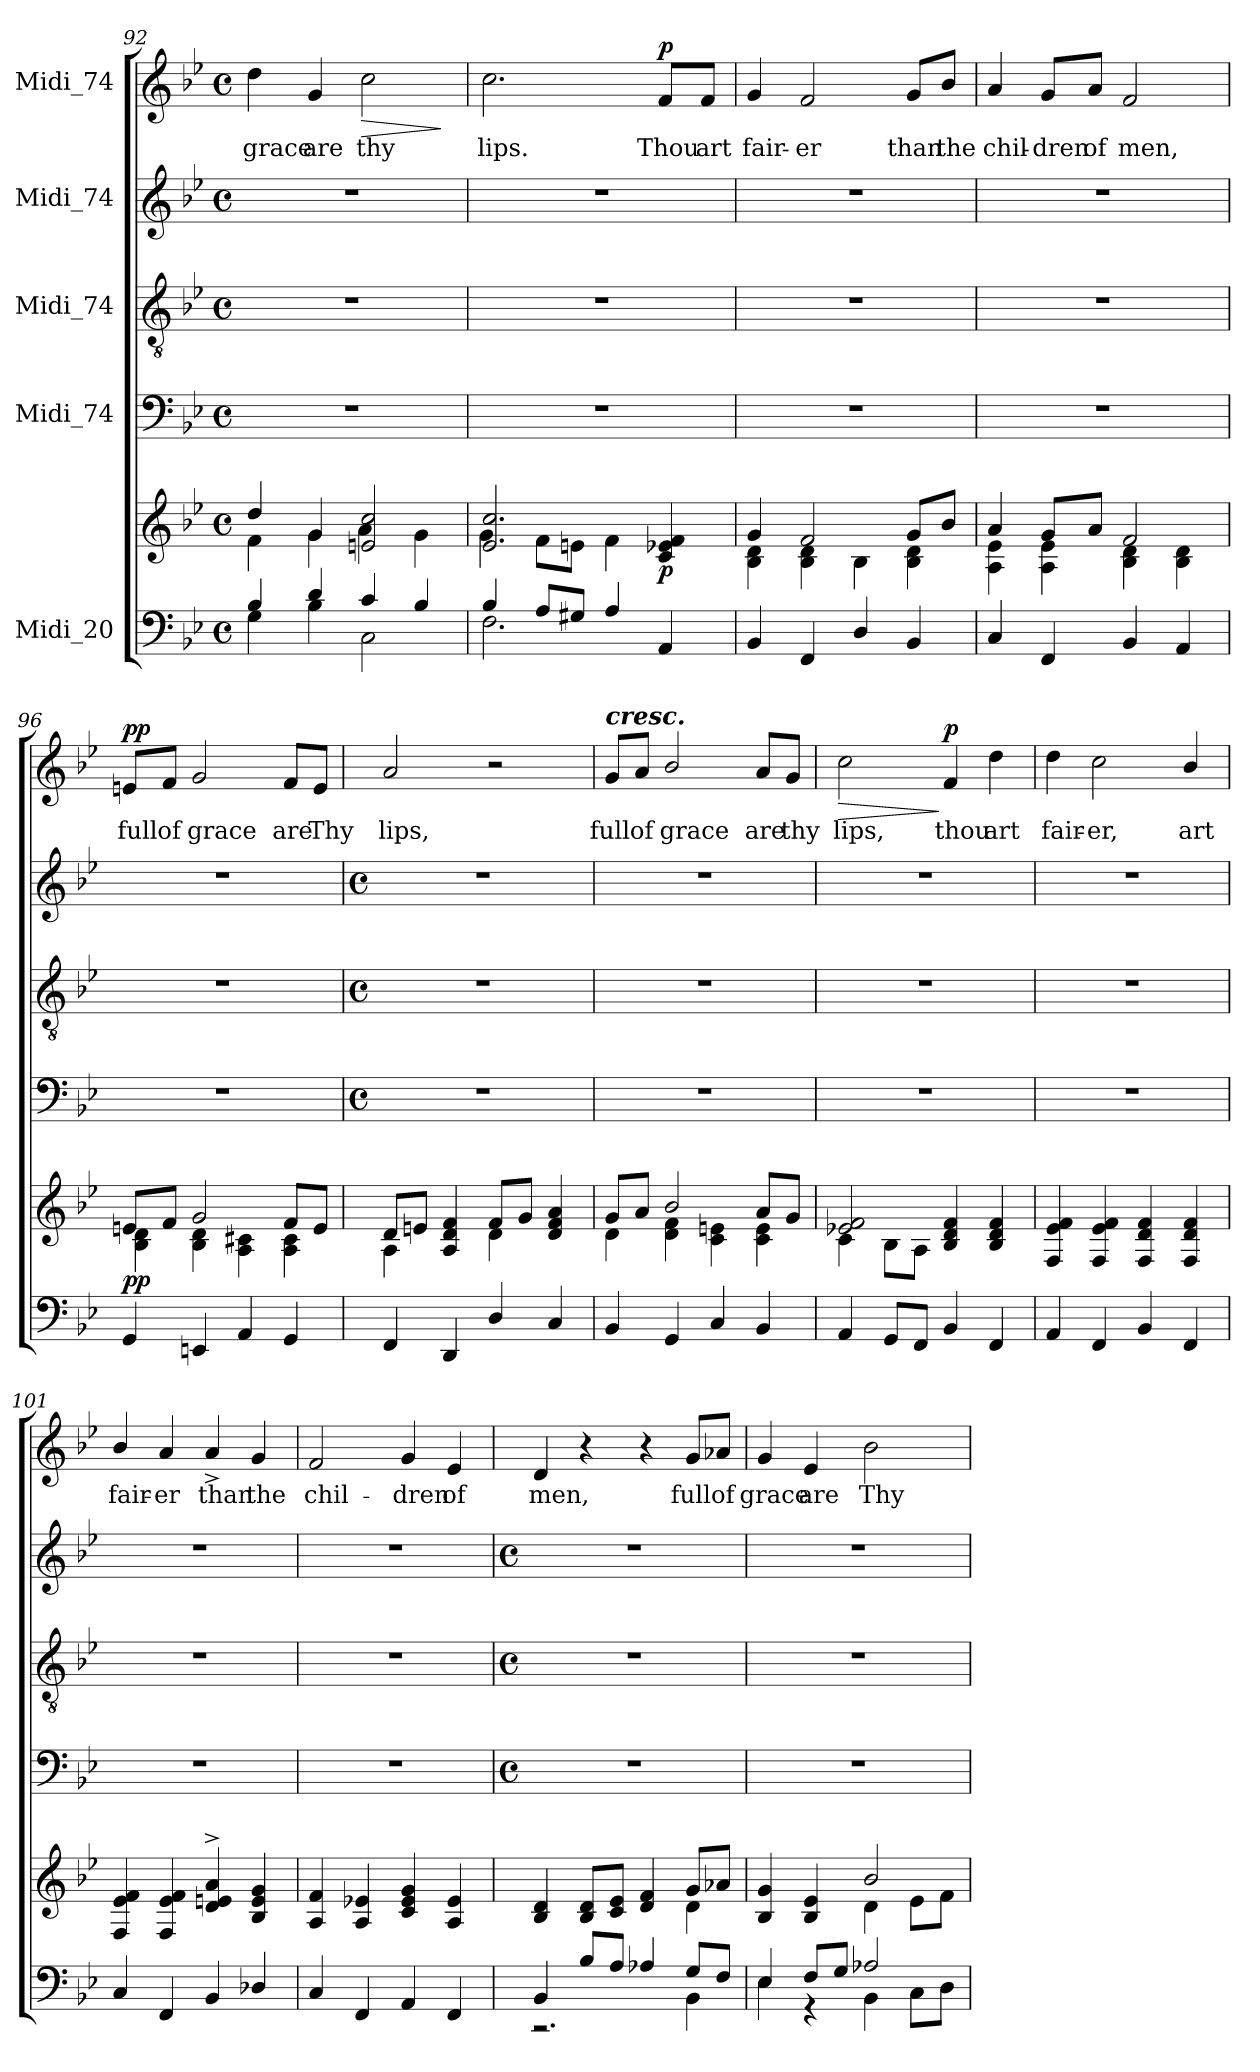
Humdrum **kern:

**kern	**kern	**dynam	**kern	**kern	**kern	**kern	**text	**dynam
*part5	*part5	*part5	*part4	*part3	*part2	*part1	*part1	*part1
*staff6	*staff5	*staff5/6	*staff4	*staff3	*staff2	*staff1	*staff1	*staff1
*I"Midi_20	*	*	*I"Midi_74	*I"Midi_74	*I"Midi_74	*I"Midi_74	*	*
!!LO:LB:g=z
*clefF4	*clefG2	*	*clefF4	*clefGv2	*clefG2	*clefG2	*	*
*k[b-e-]	*k[b-e-]	*	*k[b-e-]	*k[b-e-]	*k[b-e-]	*k[b-e-]	*	*
*B-:	*B-:	*	*B-:	*B-:	*B-:	*B-:	*	*
*M4/4	*M4/4	*	*M4/4	*M4/4	*M4/4	*M4/4	*	*
*met(c)	*met(c)	*	*met(c)	*met(c)	*met(c)	*met(c)	*	*
=92	=92	=92	=92	=92	=92	=92	=92	=92
*^	*^	*	*	*	*	*	*	*
!	!	!	!	!	!	!	!	!	!LO:LY:b	!
4B-/	4G\	4dd/	4f\	.	1r	1r	1r	4dd	grace	.
!	!	!	!	!	!	!	!	!	!LO:LY:b	!
4d/	4B-\	4g/	4g\	.	.	.	.	4g	are	.
!	!	!	!	!	!	!	!	!	!LO:LY:b	!LO:HP:b
4c/	2C\	2en/ 2cc/	4a\	.	.	.	.	2cc	thy	>
4B-/	.	.	4g\	.	.	.	.	.	.	.
*v	*v	*	*	*	*	*	*	*	*	*
*	*v	*v	*	*	*	*	*	*	*
.	.	.	.	.	.	.	.	]
=93	=93	=93	=93	=93	=93	=93	=93	=93
*^	*^	*	*	*	*	*	*	*
!	!	!	!	!	!	!	!	!	!LO:LY:b	!
4B-/	2.F\	2.e-/ 2.cc/	4g\	.	1r	1r	1r	2.cc	lips.	.
8A/L	.	.	8f\L	.	.	.	.	.	.	.
8G#X/J	.	.	8en\J	.	.	.	.	.	.	.
4A/	.	.	4f\	.	.	.	.	.	.	.
!	!	!	!	!LO:DY:b	!	!	!	!	!LO:LY:b	!LO:DY:b
4AA/	4ryy	4c/ 4e-X/ 4f/	4ryy	p	.	.	.	8f/L	Thou	p
!	!	!	!	!	!	!	!	!	!LO:LY:b	!
.	.	.	.	.	.	.	.	8f/J	art	.
=94	=94	=94	=94	=94	=94	=94	=94	=94	=94	=94
!	!	!	!	!	!	!	!	!	!LO:LY:b	!
4BB-/	1ryy	4g/	4B-\ 4d\	.	1r	1r	1r	4g	fair-	.
!	!	!	!	!	!	!	!	!	!LO:LY:b	!
4FF/	.	2f/	4B-\ 4d\	.	.	.	.	2f	-er	.
4D/	.	.	4B-\	.	.	.	.	.	.	.
!	!	!	!	!	!	!	!	!	!LO:LY:b	!
4BB-/	.	8g/L	4B-\ 4d\	.	.	.	.	8g/L	than	.
!	!	!	!	!	!	!	!	!	!LO:LY:b	!
.	.	8b-/J	.	.	.	.	.	8b-/J	the	.
=95	=95	=95	=95	=95	=95	=95	=95	=95	=95	=95
!	!	!	!	!	!	!	!	!	!LO:LY:b	!
4C/	1ryy	4a/	4A\ 4e-\	.	1r	1r	1r	4a	chil-	.
!	!	!	!	!	!	!	!	!	!LO:LY:b	!
4FF/	.	8g/L	4A\ 4e-\	.	.	.	.	8g/L	-dren	.
!	!	!	!	!	!	!	!	!	!LO:LY:b	!
.	.	8a/J	.	.	.	.	.	8a/J	of	.
!	!	!	!	!	!	!	!	!	!LO:LY:b	!
4BB-/	.	2f/	4B-\ 4d\	.	.	.	.	2f	men,	.
4AA/	.	.	4B-\ 4d\	.	.	.	.	.	.	.
*v	*v	*	*	*	*	*	*	*	*	*
=96	=96	=96	=96	=96	=96	=96	=96	=96	=96
!	!	!	!LO:DY:b	!	!	!	!	!LO:LY:b	!LO:DY:b
4GG/	8en/L	4B-\ 4d\	pp	1r	1r	1r	8en/L	full	pp
!	!	!	!	!	!	!	!	!LO:LY:b	!
.	8f/J	.	.	.	.	.	8f/J	of	.
!	!	!	!	!	!	!	!	!LO:LY:b	!
4EEn/	2g/	4B-\ 4d\	.	.	.	.	2g	grace	.
4AA/	.	4A\ 4c#X\	.	.	.	.	.	.	.
!	!	!	!	!	!	!	!	!LO:LY:b	!
4GG/	8f/L	4A\ 4c#\	.	.	.	.	8f/L	are	.
!	!	!	!	!	!	!	!	!LO:LY:b	!
.	8e/J	.	.	.	.	.	8e/J	Thy	.
!!LO:LB:g=z
=97	=97	=97	=97	=97	=97	=97	=97	=97	=97
*	*	*	*	*M4/4	*M4/4	*M4/4	*	*	*
*	*	*	*	*met(c)	*met(c)	*met(c)	*	*	*
!	!	!	!	!	!	!	!	!LO:LY:b	!
4FF	8d/L	4A\	.	1r	1r	1r	2a	lips,	.
.	8en/J	.	.	.	.	.	.	.	.
4DD	4A/ 4d/ 4f/	4ryy	.	.	.	.	.	.	.
4D/	8f/L	4d\	.	.	.	.	2r	.	.
.	8g/J	.	.	.	.	.	.	.	.
4C	4d/ 4f/ 4a/	4ryy	.	.	.	.	.	.	.
=98	=98	=98	=98	=98	=98	=98	=98	=98	=98
!	!	!	!	!	!	!	!LO:TX:a:Bi:t=cresc.	!	!
!	!	!	!	!	!	!	!	!LO:LY:b	!
4BB-	8g/L	4d\	.	1r	1r	1r	8g/L	full	.
!	!	!	!	!	!	!	!	!LO:LY:b	!
.	8a/J	.	.	.	.	.	8a/J	of	.
!	!	!	!	!	!	!	!	!LO:LY:b	!
4GG	2b-/	4d\ 4f\	.	.	.	.	2b-/	grace	.
4C	.	4c\ 4en\	.	.	.	.	.	.	.
!	!	!	!	!	!	!	!	!LO:LY:b	!
4BB-	8a/L	4c\ 4e\	.	.	.	.	8a/L	are	.
!	!	!	!	!	!	!	!	!LO:LY:b	!
.	8g/J	.	.	.	.	.	8g/J	thy	.
=99	=99	=99	=99	=99	=99	=99	=99	=99	=99
!	!	!	!	!	!	!	!	!LO:LY:b	!LO:HP:b
4AA	2e-X/ 2f/	4c\	.	1r	1r	1r	2cc	lips,	>
8GGL	.	8B-\L	.	.	.	.	.	.	.
8FFJ	.	8A\J	.	.	.	.	.	.	.
!	!	!	!	!	!	!	!	!LO:LY:b	!LO:DY:n=1:b
4BB-	4B-/ 4d/ 4f/	2ryy	.	.	.	.	4f	thou	] p
!	!	!	!	!	!	!	!	!LO:LY:b	!
4FF	4B-/ 4d/ 4f/	.	.	.	.	.	4dd	art	.
=100	=100	=100	=100	=100	=100	=100	=100	=100	=100
!	!	!	!	!	!	!	!	!LO:LY:b	!
4AA	4F/ 4e-/ 4f/	1ryy	.	1r	1r	1r	4dd	fair-	.
!	!	!	!	!	!	!	!	!LO:LY:b	!
4FF	4F/ 4e-/ 4f/	.	.	.	.	.	2cc	-er,	.
4BB-	4F/ 4d/ 4f/	.	.	.	.	.	.	.	.
!	!	!	!	!	!	!	!	!LO:LY:b	!
4FF	4F/ 4d/ 4f/	.	.	.	.	.	4b-/	art	.
=101	=101	=101	=101	=101	=101	=101	=101	=101	=101
!	!	!	!	!	!	!	!	!LO:LY:b	!
4C	4F/ 4e-/ 4f/	1ryy	.	1r	1r	1r	4b-/	fair-	.
!	!	!	!	!	!	!	!	!LO:LY:b	!
4FF	4F/ 4e-/ 4f/	.	.	.	.	.	4a	-er	.
!	!	!	!	!	!	!	!	!LO:LY:b	!
4BB-	4d/^ 4en/^ 4a/^	.	.	.	.	.	4a^	than	.
!	!	!	!	!	!	!	!	!LO:LY:b	!
4D-X/	4B-/ 4e/ 4g/	.	.	.	.	.	4g	the	.
=102	=102	=102	=102	=102	=102	=102	=102	=102	=102
!	!	!	!	!	!	!	!	!LO:LY:b	!
4C	4A/ 4f/	1ryy	.	1r	1r	1r	2f	chil-	.
4FF	4A/ 4e-X/	.	.	.	.	.	.	.	.
!	!	!	!	!	!	!	!	!LO:LY:b	!
4AA	4c/ 4e-/ 4g/	.	.	.	.	.	4g	-dren	.
!	!	!	!	!	!	!	!	!LO:LY:b	!
4FF	4A/ 4e-/	.	.	.	.	.	4e-	of	.
!!LO:LB:g=z
=103	=103	=103	=103	=103	=103	=103	=103	=103	=103
*	*	*	*	*M4/4	*M4/4	*M4/4	*	*	*
*	*	*	*	*met(c)	*met(c)	*met(c)	*	*	*
*^	*	*	*	*	*	*	*	*	*
!	!	!	!	!	!	!	!	!	!LO:LY:b	!
4BB-/	2.r	4B-/ 4d/	2.ryy	.	1r	1r	1r	4d	men,	.
8B-/L	.	8B-/ 8d/L	.	.	.	.	.	4r	.	.
8A/J	.	8c/ 8e-/J	.	.	.	.	.	.	.	.
4A-X/	.	4d/ 4f/	.	.	.	.	.	4r	.	.
!	!	!	!	!	!	!	!	!	!LO:LY:b	!
8G/L	4BB-\	8g/L	4d\	.	.	.	.	8g/L	full	.
!	!	!	!	!	!	!	!	!	!LO:LY:b	!
8F/J	.	8a-X/J	.	.	.	.	.	8a-X/J	of	.
=104	=104	=104	=104	=104	=104	=104	=104	=104	=104	=104
!	!	!	!	!	!	!	!	!	!LO:LY:b	!
4E-/	4E-\	4B-/ 4g/	2ryy	.	1r	1r	1r	4g	grace	.
!	!	!	!	!	!	!	!	!	!LO:LY:b	!
8F/L	4r	4B-/ 4e-/	.	.	.	.	.	4e-	are	.
8G/J	.	.	.	.	.	.	.	.	.	.
!	!	!	!	!	!	!	!	!	!LO:LY:b	!
2A-X/	4BB-\	2b-/	4d\	.	.	.	.	2b-	Thy	.
.	8C\L	.	8e-\L	.	.	.	.	.	.	.
.	8D\J	.	8f\J	.	.	.	.	.	.	.
*v	*v	*	*	*	*	*	*	*	*	*
*	*v	*v	*	*	*	*	*	*	*
=	=	=	=	=	=	=	=	=
*-	*-	*-	*-	*-	*-	*-	*-	*-
